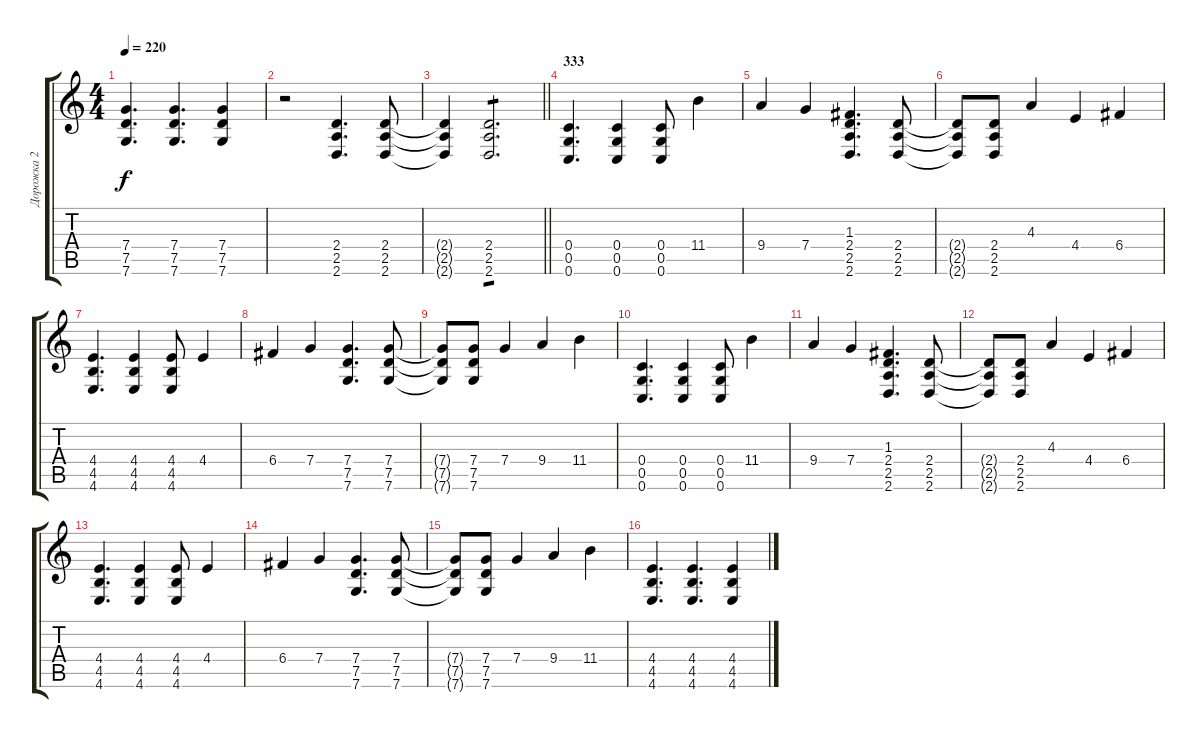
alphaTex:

\track ("Дорожка 2" "Дорожка 2") {instrument distortionguitar}
\staff {score tabs}
\tuning (D4 A3 F3 C3 G2 C2) {hide}
\ts (4 4)
\tempo 220
\clef g2
\ks c
(7.4 7.5 7.6).4{d dy f} (7.4 7.5 7.6).4{d} (7.4 7.5 7.6).4 |
r.2 (2.4 2.5 2.6).4{d} (2.4 2.5 2.6).8 |
\barLineRight lightlight
(2.4{t} 2.5{t} 2.6{t}).4 (2.4 2.5 2.6).2{d tp 1} |
\section ("" "333")
(0.4 0.5 0.6).4{d} (0.4 0.5 0.6).4 (0.4 0.5 0.6).8 11.4.4 |
9.4.4 7.4.4 (1.3 2.4 2.5 2.6).4{d} (2.4 2.5 2.6).8 |
(2.4{t} 2.5{t} 2.6{t}).8 (2.4 2.5 2.6).8 4.3.4 4.4.4 6.4.4 |
(4.4 4.5 4.6).4{d} (4.4 4.5 4.6).4 (4.4 4.5 4.6).8 4.4.4 |
6.4.4 7.4.4 (7.4 7.5 7.6).4{d} (7.4 7.5 7.6).8 |
(7.4{t} 7.5{t} 7.6{t}).8 (7.4 7.5 7.6).8 7.4.4 9.4.4 11.4.4 |
(0.4 0.5 0.6).4{d} (0.4 0.5 0.6).4 (0.4 0.5 0.6).8 11.4.4 |
9.4.4 7.4.4 (1.3 2.4 2.5 2.6).4{d} (2.4 2.5 2.6).8 |
(2.4{t} 2.5{t} 2.6{t}).8 (2.4 2.5 2.6).8 4.3.4 4.4.4 6.4.4 |
(4.4 4.5 4.6).4{d} (4.4 4.5 4.6).4 (4.4 4.5 4.6).8 4.4.4 |
6.4.4 7.4.4 (7.4 7.5 7.6).4{d} (7.4 7.5 7.6).8 |
(7.4{t} 7.5{t} 7.6{t}).8 (7.4 7.5 7.6).8 7.4.4 9.4.4 11.4.4 |
(4.4 4.5 4.6).4{d} (4.4 4.5 4.6).4{d} (4.4 4.5 4.6).4
